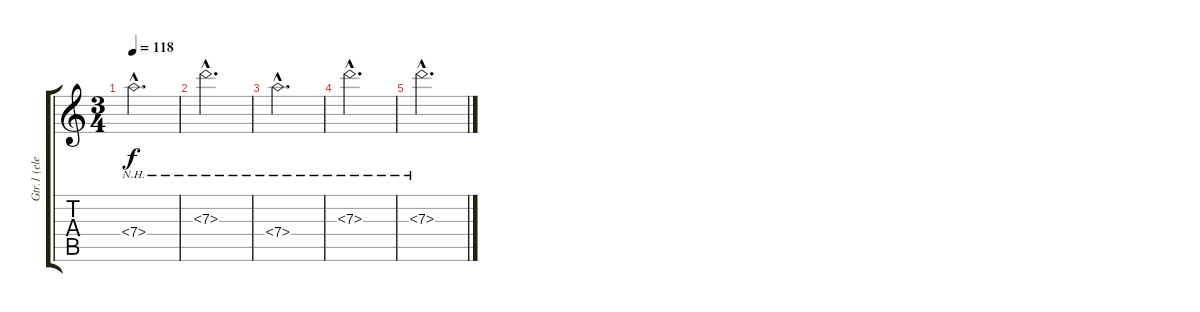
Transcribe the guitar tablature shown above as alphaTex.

\track ("Gtr.1 (elec.)" "Gtr.1 (ele") {instrument electricguitarclean}
\staff {score tabs}
\tuning (E4 B3 G3 D3 A2 D2) {hide}
\ts (3 4)
\tempo 118
\clef g2
\ks c
7.4{nh hac}.2{d dy f} |
7.3{nh hac}.2{d} |
7.4{nh hac}.2{d} |
7.3{nh hac}.2{d} |
7.3{nh hac}.2{d}
